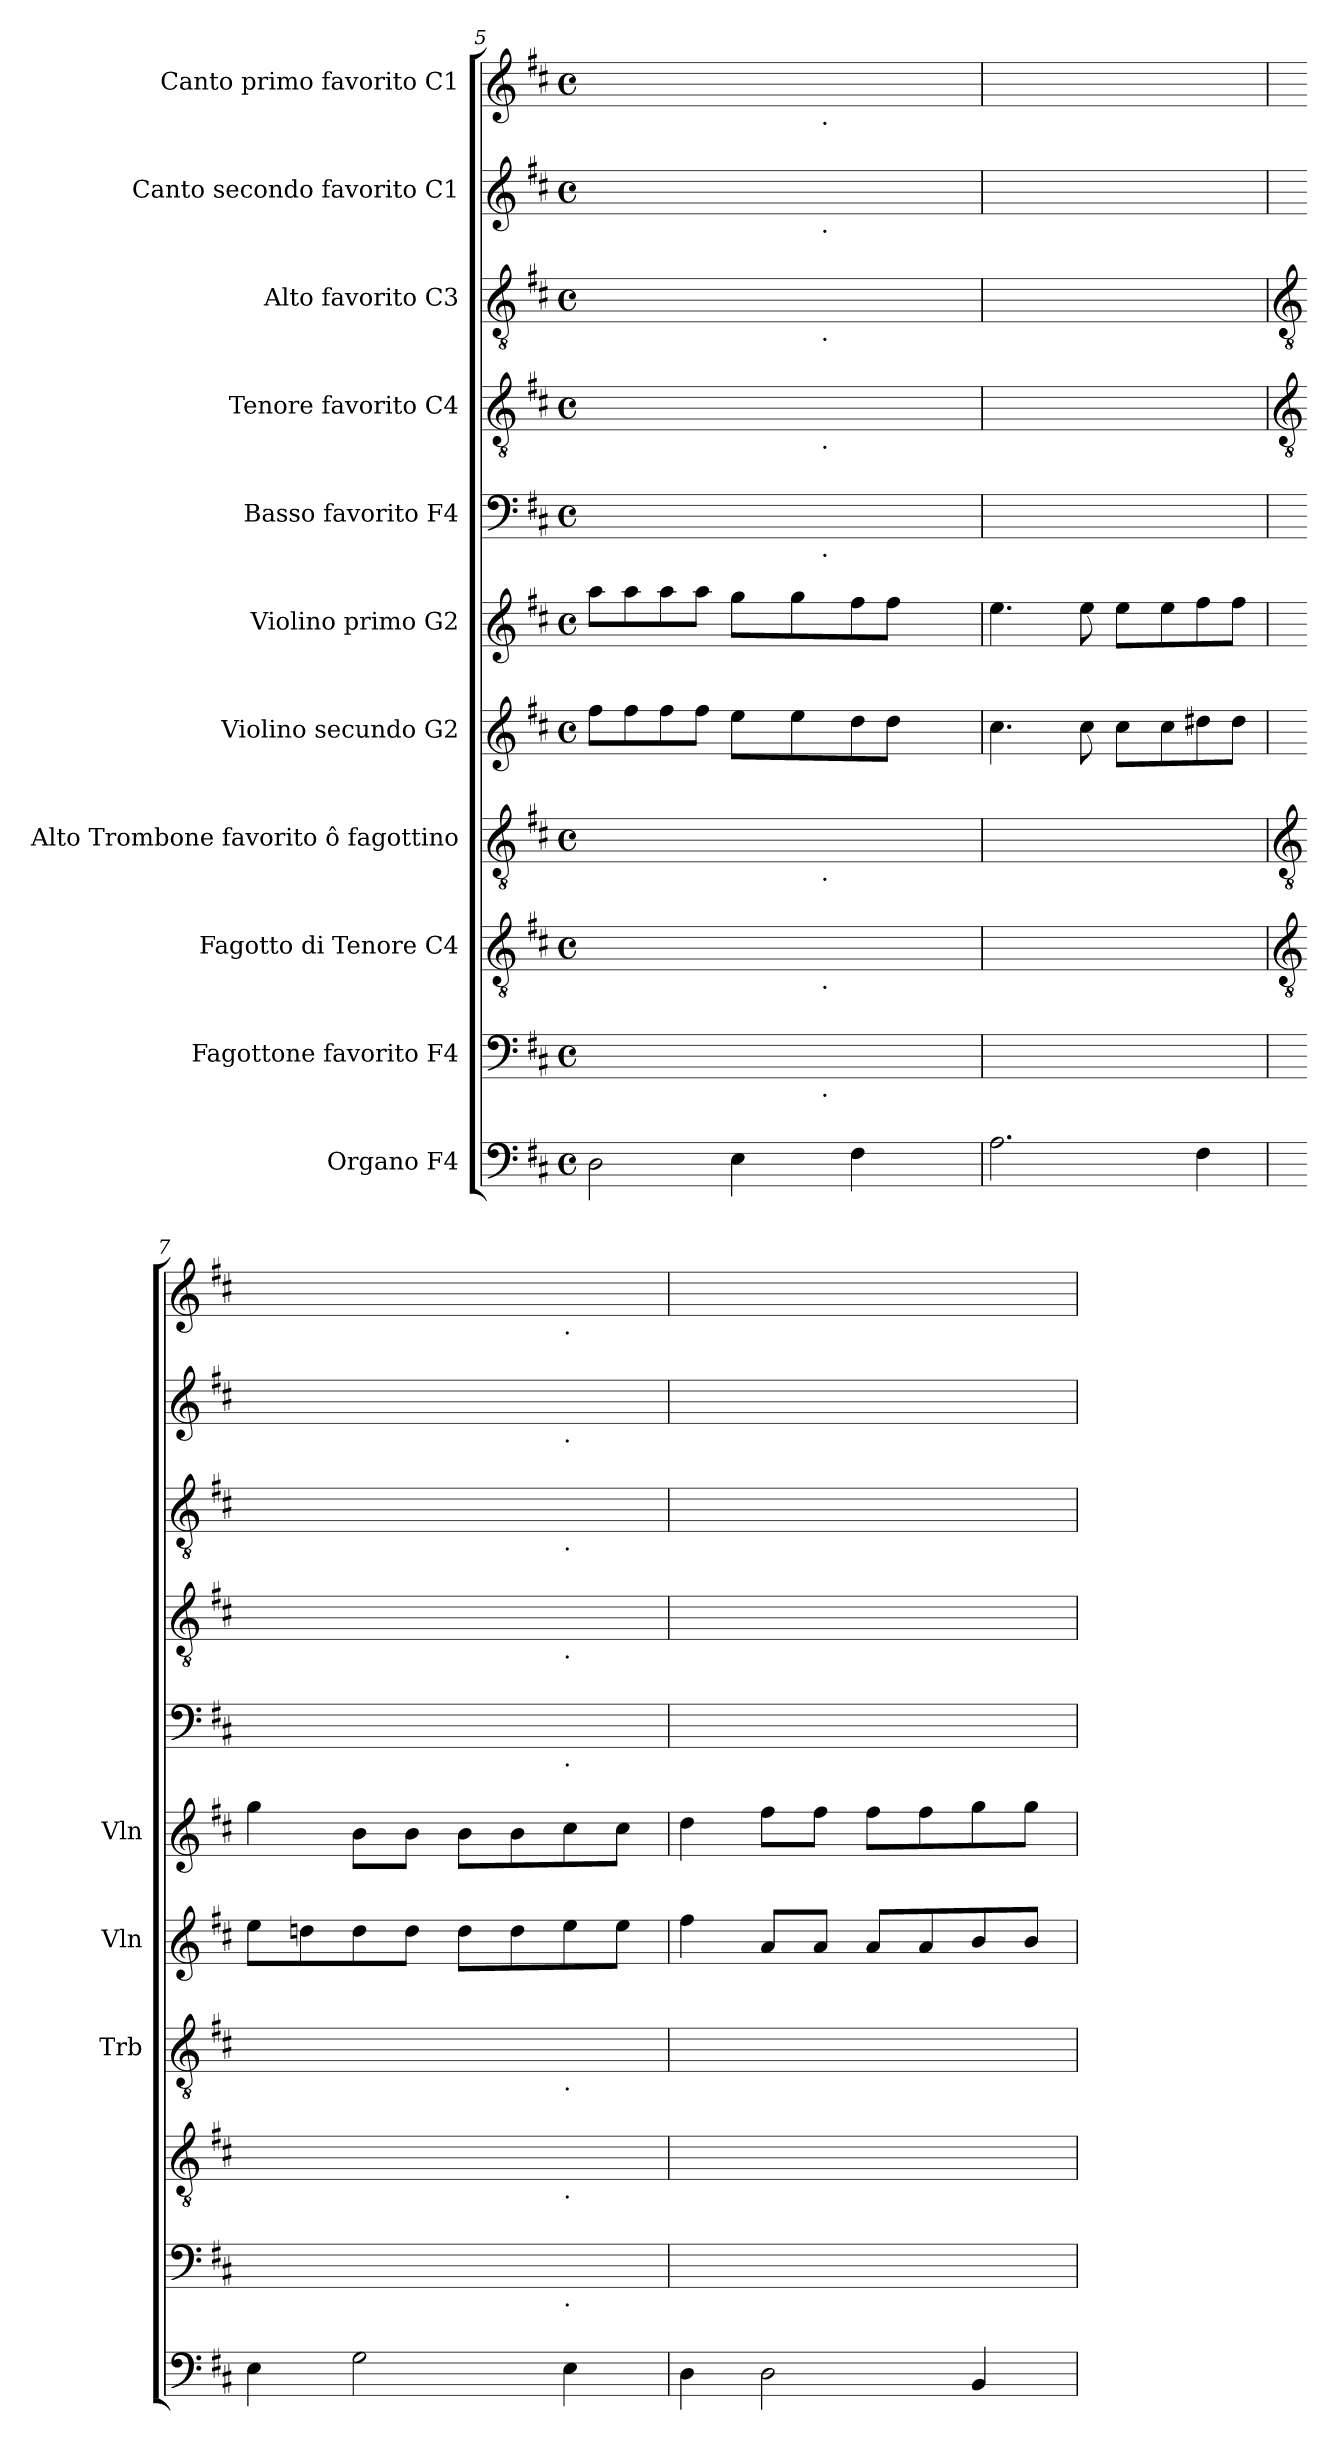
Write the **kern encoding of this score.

**kern	**kern	**kern	**kern	**kern	**kern	**kern	**kern	**kern	**kern	**kern
*part11	*part10	*part9	*part8	*part7	*part6	*part5	*part4	*part3	*part2	*part1
*staff11	*staff10	*staff9	*staff8	*staff7	*staff6	*staff5	*staff4	*staff3	*staff2	*staff1
*I"Organo  F4	*I"Fagottone favorito  F4	*I"Fagotto di Tenore  C4	*I"Alto Trombone favorito  ô fagottino	*I"Violino secundo  G2	*I"Violino primo  G2	*I"Basso favorito  F4	*I"Tenore favorito  C4	*I"Alto favorito  C3	*I"Canto secondo favorito  C1	*I"Canto primo favorito  C1
*	*	*	*I'Trb	*I'Vln	*I'Vln	*	*	*	*	*
!!LO:LB:g=z
*clefF4	*clefF4	*clefGv2	*clefGv2	*clefG2	*clefG2	*clefF4	*clefGv2	*clefGv2	*clefG2	*clefG2
*k[f#c#]	*k[f#c#]	*k[f#c#]	*k[f#c#]	*k[f#c#]	*k[f#c#]	*k[f#c#]	*k[f#c#]	*k[f#c#]	*k[f#c#]	*k[f#c#]
*D:	*D:	*D:	*D:	*D:	*D:	*D:	*D:	*D:	*D:	*D:
*M4/4	*M4/4	*M4/4	*M4/4	*M4/4	*M4/4	*M4/4	*M4/4	*M4/4	*M4/4	*M4/4
*met(c)	*met(c)	*met(c)	*met(c)	*met(c)	*met(c)	*met(c)	*met(c)	*met(c)	*met(c)	*met(c)
=5A	=5A	=5A	=5A	=5A	=5A	=5A	=5A	=5A	=5A	=5A
2D\	4ryy	4ryy	4ryy	8ff#\L	8aa\L	4ryy	4ryy	4ryy	4ryy	4ryy
.	.	.	.	8ff#\	8aa\	.	.	.	.	.
.	4ryy	4ryy	4ryy	8ff#\	8aa\	4ryy	4ryy	4ryy	4ryy	4ryy
.	.	.	.	8ff#\J	8aa\J	.	.	.	.	.
4E\	32ryy	32ryy	32ryy	8ee\L	8gg\L	32ryy	32ryy	32ryy	32ryy	32ryy
.	32ryy	32ryy	32ryy	.	.	32ryy	32ryy	32ryy	32ryy	32ryy
.	32ryy	32ryy	32ryy	.	.	32ryy	32ryy	32ryy	32ryy	32ryy
.	32ryy	32ryy	32ryy	.	.	32ryy	32ryy	32ryy	32ryy	32ryy
.	32ryy	32ryy	32ryy	8ee\	8gg\	32ryy	32ryy	32ryy	32ryy	32ryy
.	32ryy	32ryy	32ryy	.	.	32ryy	32ryy	32ryy	32ryy	32ryy
!	!	!	!	!	!	!	!	!	!	!LO:TX:b:t=.
!	!	!	!	!	!	!	!	!	!LO:TX:b:t=.	!
!	!	!	!	!	!	!	!	!LO:TX:b:t=.	!	!
!	!	!	!	!	!	!	!LO:TX:b:t=.	!	!	!
!	!	!	!	!	!	!LO:TX:b:t=.	!	!	!	!
!	!	!	!LO:TX:b:t=.	!	!	!	!	!	!	!
!	!	!LO:TX:b:t=.	!	!	!	!	!	!	!	!
!	!LO:TX:b:t=.	!	!	!	!	!	!	!	!	!
.	32ryy	32ryy	32ryy	.	.	32ryy	32ryy	32ryy	32ryy	32ryy
.	4ryy	4ryy	4ryy	.	.	4ryy	4ryy	4ryy	4ryy	4ryy
4F#\	.	.	.	8dd\	8ff#\	.	.	.	.	.
.	.	.	.	8dd\J	8ff#\J	.	.	.	.	.
.	4ryy	4ryy	4ryy	.	.	4ryy	4ryy	4ryy	4ryy	4ryy
8..ryy	.	.	.	8..ryy	8..ryy	.	.	.	.	.
=6A	=6A	=6A	=6A	=6A	=6A	=6A	=6A	=6A	=6A	=6A
2.A\	4ryy	4ryy	4ryy	4.cc#\	4.ee\	4ryy	4ryy	4ryy	4ryy	4ryy
.	4ryy	4ryy	4ryy	.	.	4ryy	4ryy	4ryy	4ryy	4ryy
.	.	.	.	8cc#\	8ee\	.	.	.	.	.
.	32ryy	32ryy	32ryy	8cc#\L	8ee\L	32ryy	32ryy	32ryy	32ryy	32ryy
.	4...ryy	4...ryy	4...ryy	.	.	4...ryy	4...ryy	4...ryy	4...ryy	4...ryy
.	.	.	.	8cc#\	8ee\	.	.	.	.	.
4F#\	.	.	.	8dd#X\	8ff#\	.	.	.	.	.
.	.	.	.	8dd#\J	8ff#\J	.	.	.	.	.
!!LO:LB:g=z
=7	=7	=7	=7	=7	=7	=7	=7	=7	=7	=7
*	*	*clefGv2	*clefGv2	*	*	*	*clefGv2	*clefGv2	*	*
4E\	4ryy	4ryy	4ryy	8ee\L	4gg\	4ryy	4ryy	4ryy	4ryy	4ryy
.	.	.	.	8ddn\	.	.	.	.	.	.
2G\	4ryy	4ryy	4ryy	8dd\	8b\L	4ryy	4ryy	4ryy	4ryy	4ryy
.	.	.	.	8dd\J	8b\J	.	.	.	.	.
.	4ryy	4ryy	4ryy	8dd\L	8b\L	4ryy	4ryy	4ryy	4ryy	4ryy
.	.	.	.	8dd\	8b\	.	.	.	.	.
!	!	!	!	!	!	!	!	!	!	!LO:TX:b:t=.
!	!	!	!	!	!	!	!	!	!LO:TX:b:t=.	!
!	!	!	!	!	!	!	!	!LO:TX:b:t=.	!	!
!	!	!	!	!	!	!	!LO:TX:b:t=.	!	!	!
!	!	!	!	!	!	!LO:TX:b:t=.	!	!	!	!
!	!	!	!LO:TX:b:t=.	!	!	!	!	!	!	!
!	!	!LO:TX:b:t=.	!	!	!	!	!	!	!	!
!	!LO:TX:b:t=.	!	!	!	!	!	!	!	!	!
4E\	4ryy	4ryy	4ryy	8ee\	8cc#\	4ryy	4ryy	4ryy	4ryy	4ryy
.	.	.	.	8ee\J	8cc#\J	.	.	.	.	.
!!LO:LB:g=z
=8	=8	=8	=8	=8	=8	=8	=8	=8	=8	=8
*^	*	*	*	*	*	*	*	*	*	*
4D\	4ryy	4ryy	4ryy	4ryy	4ff#\	4dd\	4ryy	4ryy	4ryy	4ryy	4ryy
2D\	4ryy	4ryy	4ryy	4ryy	8a/L	8ff#\L	4ryy	4ryy	4ryy	4ryy	4ryy
.	.	.	.	.	8a/J	8ff#\J	.	.	.	.	.
.	4ryy	4ryy	4ryy	4ryy	8a/L	8ff#\L	4ryy	4ryy	4ryy	4ryy	4ryy
.	.	.	.	.	8a/	8ff#\	.	.	.	.	.
4BB/	4ryy	4ryy	4ryy	4ryy	8b/	8gg\	4ryy	4ryy	4ryy	4ryy	4ryy
.	.	.	.	.	8b/J	8gg\J	.	.	.	.	.
*v	*v	*	*	*	*	*	*	*	*	*	*
=	=	=	=	=	=	=	=	=	=	=
*-	*-	*-	*-	*-	*-	*-	*-	*-	*-	*-
